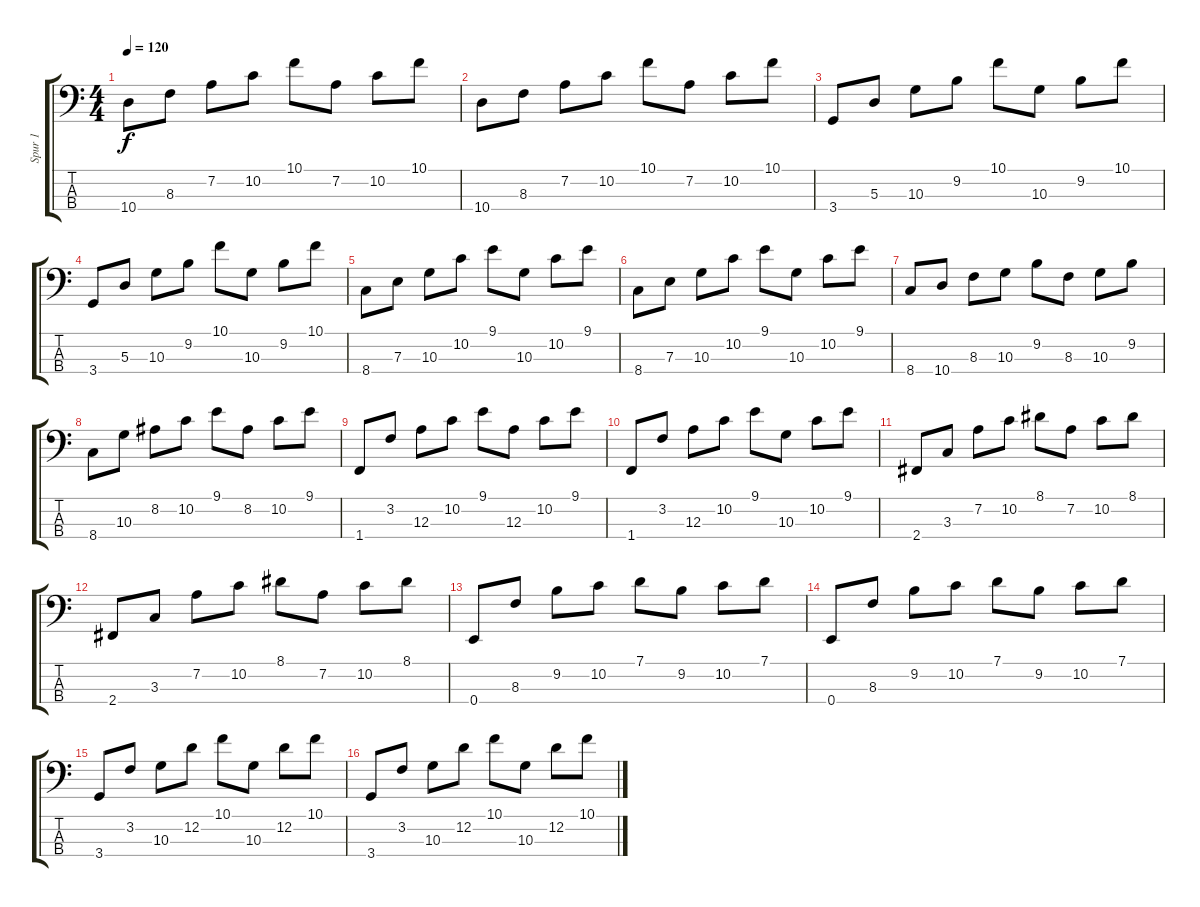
\track ("Spur 1" "Spur 1") {instrument electricbassfinger}
\staff {score tabs}
\tuning (G2 D2 A1 E1) {hide}
\ts (4 4)
\tempo 120
\clef f4
\ks c
10.4.8{dy f} 8.3.8 7.2.8 10.2.8 10.1.8 7.2.8 10.2.8 10.1.8 |
10.4.8 8.3.8 7.2.8 10.2.8 10.1.8 7.2.8 10.2.8 10.1.8 |
3.4.8 5.3.8 10.3.8 9.2.8 10.1.8 10.3.8 9.2.8 10.1.8 |
3.4.8 5.3.8 10.3.8 9.2.8 10.1.8 10.3.8 9.2.8 10.1.8 |
8.4.8 7.3.8 10.3.8 10.2.8 9.1.8 10.3.8 10.2.8 9.1.8 |
8.4.8 7.3.8 10.3.8 10.2.8 9.1.8 10.3.8 10.2.8 9.1.8 |
8.4.8 10.4.8 8.3.8 10.3.8 9.2.8 8.3.8 10.3.8 9.2.8 |
8.4.8 10.3.8 8.2.8 10.2.8 9.1.8 8.2.8 10.2.8 9.1.8 |
1.4.8 3.2.8 12.3.8 10.2.8 9.1.8 12.3.8 10.2.8 9.1.8 |
1.4.8 3.2.8 12.3.8 10.2.8 9.1.8 10.3.8 10.2.8 9.1.8 |
2.4.8 3.3.8 7.2.8 10.2.8 8.1.8 7.2.8 10.2.8 8.1.8 |
2.4.8 3.3.8 7.2.8 10.2.8 8.1.8 7.2.8 10.2.8 8.1.8 |
0.4.8 8.3.8 9.2.8 10.2.8 7.1.8 9.2.8 10.2.8 7.1.8 |
0.4.8 8.3.8 9.2.8 10.2.8 7.1.8 9.2.8 10.2.8 7.1.8 |
3.4.8 3.2.8 10.3.8 12.2.8 10.1.8 10.3.8 12.2.8 10.1.8 |
3.4.8 3.2.8 10.3.8 12.2.8 10.1.8 10.3.8 12.2.8 10.1.8
